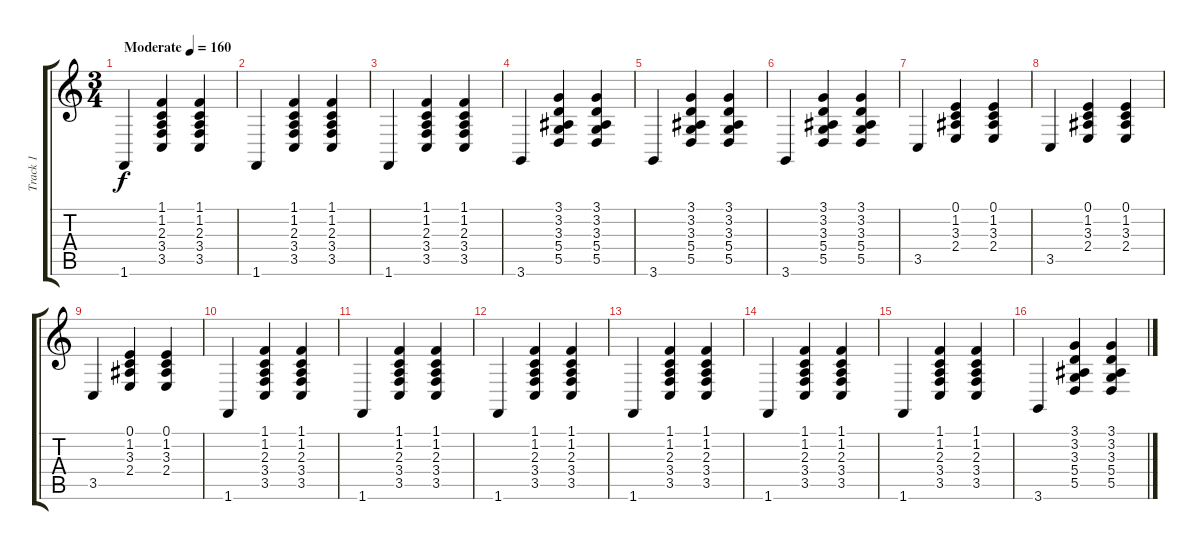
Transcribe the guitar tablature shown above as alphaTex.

\track ("Track 1" "Track 1") {instrument frenchhorn}
\staff {score tabs}
\tuning (E4 B3 G3 D3 A2 E2) {hide}
\ts (3 4)
\tempo (160 "Moderate")
\clef g2
\ks c
1.6.4{dy f instrument frenchhorn} (1.1 1.2 2.3 3.4 3.5).4 (1.1 1.2 2.3 3.4 3.5).4 |
1.6.4 (1.1 1.2 2.3 3.4 3.5).4 (1.1 1.2 2.3 3.4 3.5).4 |
1.6.4 (1.1 1.2 2.3 3.4 3.5).4 (1.1 1.2 2.3 3.4 3.5).4 |
3.6.4 (3.1 3.2 3.3 5.4 5.5).4 (3.1 3.2 3.3 5.4 5.5).4 |
3.6.4 (3.1 3.2 3.3 5.4 5.5).4 (3.1 3.2 3.3 5.4 5.5).4 |
3.6.4 (3.1 3.2 3.3 5.4 5.5).4 (3.1 3.2 3.3 5.4 5.5).4 |
3.5.4 (0.1 1.2 3.3 2.4).4 (0.1 1.2 3.3 2.4).4 |
3.5.4 (0.1 1.2 3.3 2.4).4 (0.1 1.2 3.3 2.4).4 |
3.5.4 (0.1 1.2 3.3 2.4).4 (0.1 1.2 3.3 2.4).4 |
1.6.4 (1.1 1.2 2.3 3.4 3.5).4 (1.1 1.2 2.3 3.4 3.5).4 |
1.6.4 (1.1 1.2 2.3 3.4 3.5).4 (1.1 1.2 2.3 3.4 3.5).4 |
1.6.4 (1.1 1.2 2.3 3.4 3.5).4 (1.1 1.2 2.3 3.4 3.5).4 |
1.6.4 (1.1 1.2 2.3 3.4 3.5).4 (1.1 1.2 2.3 3.4 3.5).4 |
1.6.4 (1.1 1.2 2.3 3.4 3.5).4 (1.1 1.2 2.3 3.4 3.5).4 |
1.6.4 (1.1 1.2 2.3 3.4 3.5).4 (1.1 1.2 2.3 3.4 3.5).4 |
3.6.4 (3.1 3.2 3.3 5.4 5.5).4 (3.1 3.2 3.3 5.4 5.5).4
